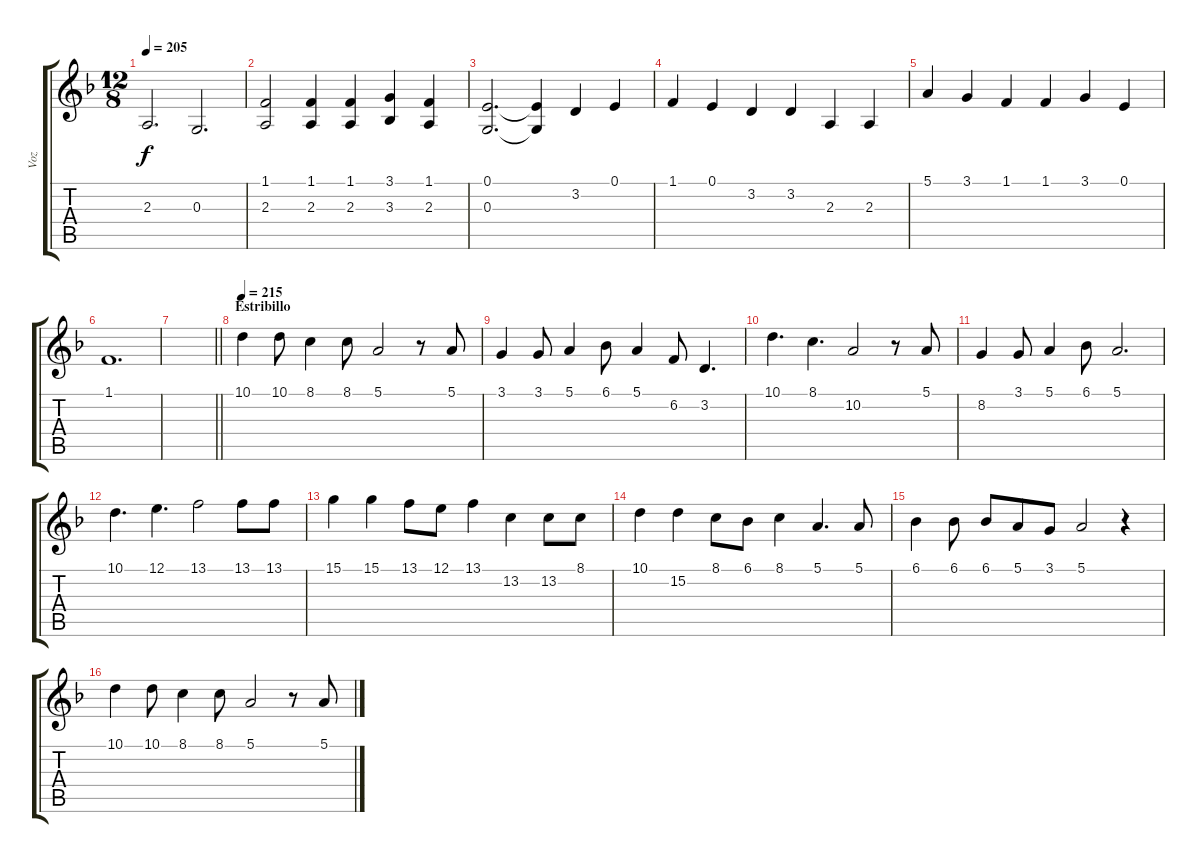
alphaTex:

\track ("Voz" "Voz") {instrument lead2sawtooth}
\staff {score tabs}
\tuning (E4 B3 G3 D3 A2 E2) {hide}
\ts (12 8)
\tempo 205
\clef g2
\ks dminor
2.3.2{d dy f} 0.3.2{d} |
(1.1 2.3).2 (1.1 2.3).4 (1.1 2.3).4 (3.1 3.3).4 (1.1 2.3).4 |
(0.1 0.3).2{d} (0.1{t} 0.3{t}).4 3.2.4 0.1.4 |
1.1.4 0.1.4 3.2.4 3.2.4 2.3.4 2.3.4 |
5.1.4 3.1.4 1.1.4 1.1.4 3.1.4 0.1.4 |
1.1.1{d} |
\barLineRight lightlight
|
\section ("" "Estribillo")
\tempo 215
10.1.4 10.1.8 8.1.4 8.1.8 5.1.2 r.8 5.1.8 |
3.1.4 3.1.8 5.1.4 6.1.8 5.1.4 6.2.8 3.2.4{d} |
10.1.4{d} 8.1.4{d} 10.2.2 r.8 5.1.8 |
8.2.4 3.1.8 5.1.4 6.1.8 5.1.2{d} |
10.1.4{d} 12.1.4{d} 13.1.2 13.1.8 13.1.8 |
15.1.4 15.1.4 13.1.8 12.1.8 13.1.4 13.2.4 13.2.8 8.1.8 |
10.1.4 15.2.4 8.1.8 6.1.8 8.1.4 5.1.4{d} 5.1.8 |
6.1.4 6.1.8 6.1.8 5.1.8 3.1.8 5.1.2 r.4 |
10.1.4 10.1.8 8.1.4 8.1.8 5.1.2 r.8 5.1.8
